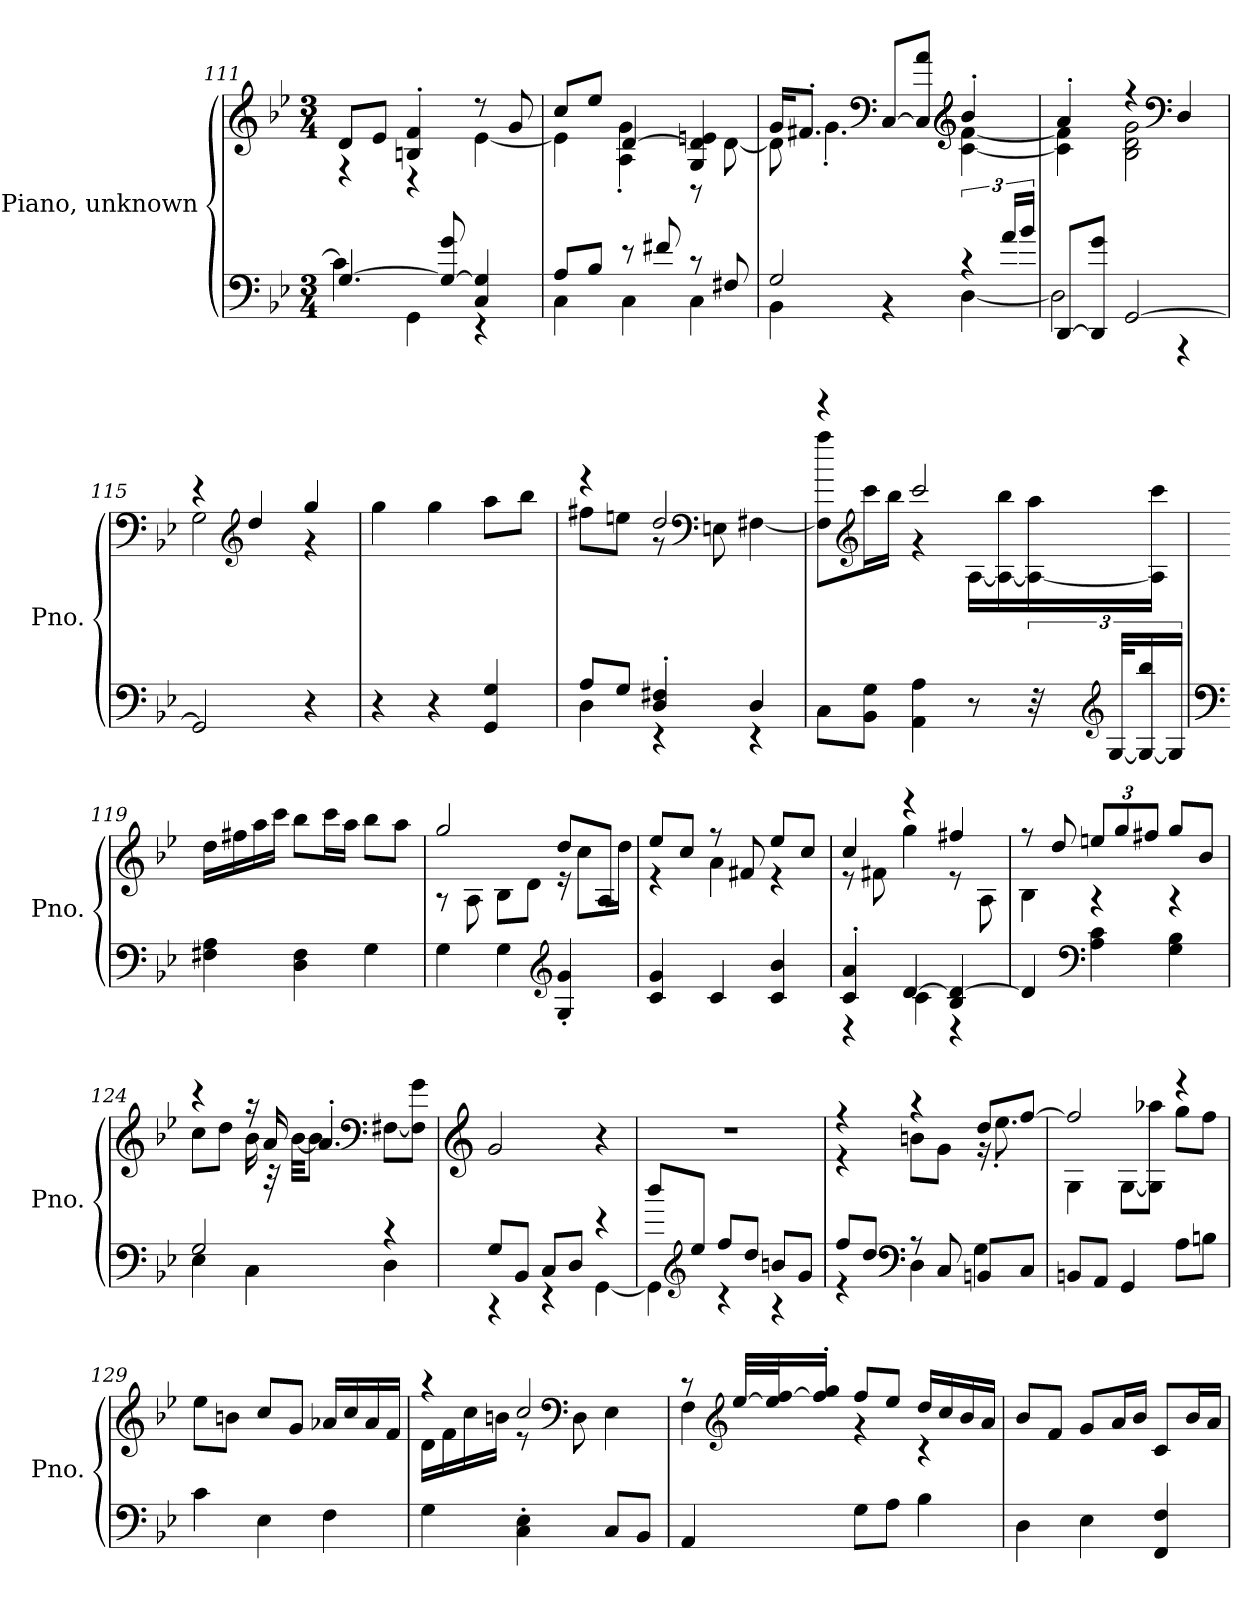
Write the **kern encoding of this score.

**kern	**kern
*part1	*part1
*staff2	*staff1
*I"Piano, unknown	*
*I'Pno.	*
*clefF4	*clefG2
*k[b-e-]	*k[b-e-]
*M3/4	*M3/4
=111	=111
*^	*^
[4.G/	4c\]	8d/L	4r
.	.	8e-/J	.
.	4GG\	4Bn/' 4f/'	4r
8G/_ 8g/	.	.	.
4C/ 4G/]	4r	8r	[4e-\
.	.	8g/	.
!!LO:LB:g=z	!!
=112	=112	=112	=112
8A/L	4C\	8cc/L	4e-\]
8B-/J	.	8ee-/J	.
8r	4C\	[4d/	4A\' 4g\'
8f#X/	.	.	.
8r	4C\	4G/ 4d/] 4en/	8r
8F#X/	.	.	[8d\
=113	=113	=113	=113
2G/	4BB-\	16g/KL	8d\]
.	.	8.f#X'/J	.
.	.	.	4.g'\
*	*	*clefF4	*
.	4r	[8C/L	.
.	.	8C/] 8a/J	.
*	*	*clefG2	*
6r	[4D\	4b-'/	[4c\ [4f#\
24a/LL	.	.	.
24b-/JJ	.	.	.
=114	=114	=114	=114
[8DD/L	2D\]	4a'/	4c\] 4f#\]
8DD/] 8g/J	.	.	.
[2GG/	.	4r	2B-\ 2d\ 2g\
*	*	*clefF4	*
.	4r	4D/	.
*v	*v	*	*
=115	=115	=115
2GG/]	4r	2G\
*	*clefG2	*
.	4dd/	.
4r	4gg/	4r
*	*v	*v
=116	=116
4r	4gg\
4r	4gg\
4GG/ 4G/	8aa\L
.	8bb-\J
!!LO:PB:g=z
=117	=117
*^	*^
8A/L	4D\	4r	8ff#X\L
8G/J	.	.	8een\J
4D/' 4F#X/'	4r	2dd/	8r
*	*	*clefF4	*
.	.	.	8En\
4D/	4r	.	[4F#X\
*v	*v	*	*
=118	=118	=118
8C\L	4r	8F#\] 8aa\L
*	*clefG2	*
8BB-\ 8G\J	.	16ccc\L
.	.	16bb-\JJ
4AA\ 4A\	2ccc/	4r
8r	.	[16A\LL
.	.	16A\_ 16bb-\
48r	.	16A\_ 16aa\
*clefG2	*	*
[48G/KLL	.	.
24G/_ 24bb-/	.	.
.	.	16A\] 16ccc\JJ
24G/JJ]	.	.
*	*v	*v
=119	=119
*clefF4	*
4F#X\ 4A\	16dd\LL
.	16ff#X\
.	16aa\
.	16ccc\JJ
4D\ 4F#\	8bb-\L
.	16ccc\L
.	16aa\JJ
4G\	8bb-\L
.	8aa\J
!!LO:LB:g=z
=120	=120
*	*^
4G\	2gg/	8r
.	.	8A\
4G\	.	8B-\L
.	.	8d\J
*clefG2	*	*
4G/' 4g/'	8dd/L	16r
.	.	8cc\L
.	8A/J	.
.	.	16dd\Jk
=121	=121	=121
4c/ 4g/	8ee-/L	4r
.	8cc/J	.
4c/	8r	4a\
.	8f#X/	.
4c/ 4b-/	8ee-/L	4r
.	8cc/J	.
=122	=122	=122
*^	*	*
4c/' 4a/'	4r	4cc/	8r
.	.	.	8f#X\
[4d/	4c\	4r	4gg\
4B-/ 4d/_	4r	4ff#X/	8r
.	.	.	8A\
*v	*v	*	*
=123	=123	=123
4d/]	8r	4B-\
.	8dd/	.
*clefF4	*	*
*	*Xbrackettup	*
4A\ 4c\	12een/L	4r
.	12gg/	.
.	12ff#X/J	.
4G\ 4B-\	8gg/L	4r
.	8b-/J	.
!!LO:LB:g=z	!!
=124	=124	=124
*^	*	*
2G/	4E-\	4r	8cc\L
.	.	.	8dd\J
.	4C\	16r	16b-\
.	.	16a/	32r
.	.	.	[32b-\KKL
.	.	4.a'/	8b-\J]
*	*	*clefF4	*
4r	4D\	.	[8F#X\L
.	.	.	8F#\] 8g\J
*	*	*v	*v
=125	=125	=125
*	*	*clefG2
8G/L	4r	2g/
8BB-/J	.	.
8C/L	4r	.
8D/J	.	.
4r	[4GG\	4r
=126	=126	=126
8dd/L	4GG\]	2.r
*clefG2	*	*
8ee-/J	.	.
8ff/L	4r	.
8dd/J	.	.
8bn/L	4r	.
8g/J	.	.
=127	=127	=127
*	*	*^
8ff/L	4r	4r	4r
8dd/J	.	.	.
*clefF4	*	*	*
8r	4D\	4r	8bn\L
8C/	.	.	8g\J
8BBn/L	4G\	8dd/L	16r
.	.	.	8.ee-'\
8C/J	.	[8ff/J	.
*v	*v	*	*
!!LO:LB:g=z	!!
=128	=128	=128
8BBn/L	2ff/]	4G\
8AA/J	.	.
4GG/	.	[8G\L
.	.	8G\] 8aa-X\J
8A\L	4r	8gg\L
8Bn\J	.	8ff\J
*	*v	*v
=129	=129
4c\	8ee-\L
.	8bn\J
4E-\	8cc/L
.	8g/J
4F\	16a-X/LL
.	16cc/
.	16a-/
.	16f/JJ
=130	=130
*	*^
4G\	4r	16d\LL
.	.	16f\
.	.	16cc\
.	.	16bn\JJ
4C\' 4E-\'	2cc/	8r
*	*clefF4	*
.	.	8D\
8C/L	.	4E-\
8BB-/J	.	.
=131	=131	=131
4AA/	8r	4F\
*	*clefG2	*
.	[32ee-/LLL	.
.	32ee-/] [32ff/J	.
.	16ff/]' 16gg/'JJ	.
8G\L	8ff/L	4r
8A\J	8ee-/J	.
4B-\	16dd/LL	4r
.	16cc/	.
.	16b-/	.
.	16a/JJ	.
*	*v	*v
!!LO:LB:g=z
=132	=132
4D\	8b-/L
.	8f/J
4E-\	8g/L
.	16a/L
.	16b-/JJ
4FF/ 4F/	8c/L
.	16b-/L
.	16a/JJ
=	=
*-	*-
